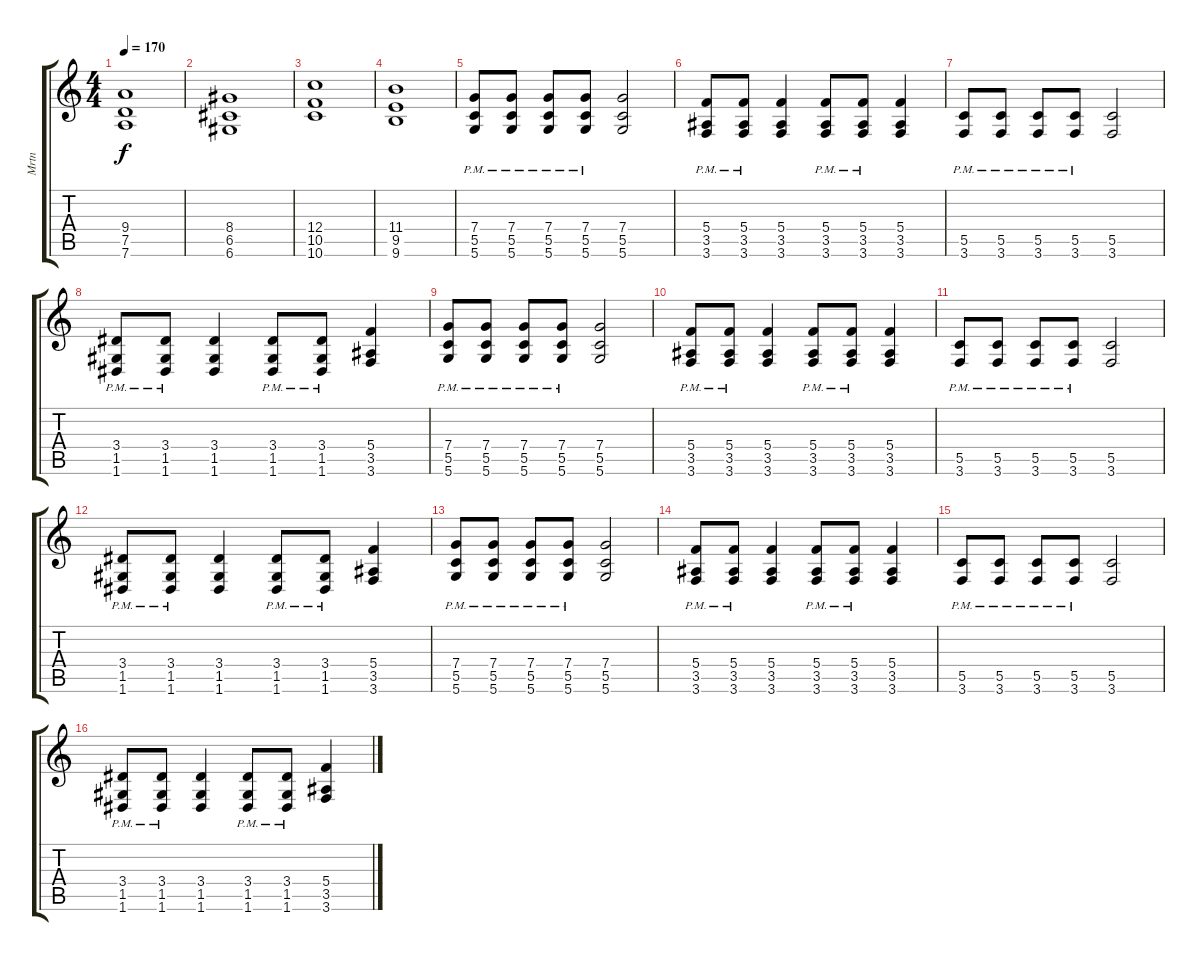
\track ("Mrtn" "Mrtn") {instrument distortionguitar}
\staff {score tabs}
\tuning (D4 A3 F3 C3 G2 D2) {hide}
\ts (4 4)
\tempo 170
\clef g2
\ks c
(9.4 7.5 7.6).1{dy f} |
(8.4 6.5 6.6).1 |
(12.4 10.5 10.6).1 |
(11.4 9.5 9.6).1 |
(7.4{pm} 5.5{pm} 5.6{pm}).8 (7.4{pm} 5.5{pm} 5.6{pm}).8 (7.4{pm} 5.5{pm} 5.6{pm}).8 (7.4{pm} 5.5{pm} 5.6{pm}).8 (7.4 5.5 5.6).2 |
(5.4{pm} 3.5{pm} 3.6{pm}).8 (5.4{pm} 3.5{pm} 3.6{pm}).8 (5.4 3.5 3.6).4 (5.4{pm} 3.5{pm} 3.6{pm}).8 (5.4{pm} 3.5{pm} 3.6{pm}).8 (5.4 3.5 3.6).4 |
(5.5{pm} 3.6{pm}).8 (5.5{pm} 3.6{pm}).8 (5.5{pm} 3.6{pm}).8 (5.5{pm} 3.6{pm}).8 (5.5 3.6).2 |
(3.4{pm} 1.5{pm} 1.6{pm}).8 (3.4{pm} 1.5{pm} 1.6{pm}).8 (3.4 1.5 1.6).4 (3.4{pm} 1.5{pm} 1.6{pm}).8 (3.4{pm} 1.5{pm} 1.6{pm}).8 (5.4 3.5 3.6).4 |
(7.4{pm} 5.5{pm} 5.6{pm}).8 (7.4{pm} 5.5{pm} 5.6{pm}).8 (7.4{pm} 5.5{pm} 5.6{pm}).8 (7.4{pm} 5.5{pm} 5.6{pm}).8 (7.4 5.5 5.6).2 |
(5.4{pm} 3.5{pm} 3.6{pm}).8 (5.4{pm} 3.5{pm} 3.6{pm}).8 (5.4 3.5 3.6).4 (5.4{pm} 3.5{pm} 3.6{pm}).8 (5.4{pm} 3.5{pm} 3.6{pm}).8 (5.4 3.5 3.6).4 |
(5.5{pm} 3.6{pm}).8 (5.5{pm} 3.6{pm}).8 (5.5{pm} 3.6{pm}).8 (5.5{pm} 3.6{pm}).8 (5.5 3.6).2 |
(3.4{pm} 1.5{pm} 1.6{pm}).8 (3.4{pm} 1.5{pm} 1.6{pm}).8 (3.4 1.5 1.6).4 (3.4{pm} 1.5{pm} 1.6{pm}).8 (3.4{pm} 1.5{pm} 1.6{pm}).8 (5.4 3.5 3.6).4 |
(7.4{pm} 5.5{pm} 5.6{pm}).8 (7.4{pm} 5.5{pm} 5.6{pm}).8 (7.4{pm} 5.5{pm} 5.6{pm}).8 (7.4{pm} 5.5{pm} 5.6{pm}).8 (7.4 5.5 5.6).2 |
(5.4{pm} 3.5{pm} 3.6{pm}).8 (5.4{pm} 3.5{pm} 3.6{pm}).8 (5.4 3.5 3.6).4 (5.4{pm} 3.5{pm} 3.6{pm}).8 (5.4{pm} 3.5{pm} 3.6{pm}).8 (5.4 3.5 3.6).4 |
(5.5{pm} 3.6{pm}).8 (5.5{pm} 3.6{pm}).8 (5.5{pm} 3.6{pm}).8 (5.5{pm} 3.6{pm}).8 (5.5 3.6).2 |
(3.4{pm} 1.5{pm} 1.6{pm}).8 (3.4{pm} 1.5{pm} 1.6{pm}).8 (3.4 1.5 1.6).4 (3.4{pm} 1.5{pm} 1.6{pm}).8 (3.4{pm} 1.5{pm} 1.6{pm}).8 (5.4 3.5 3.6).4
